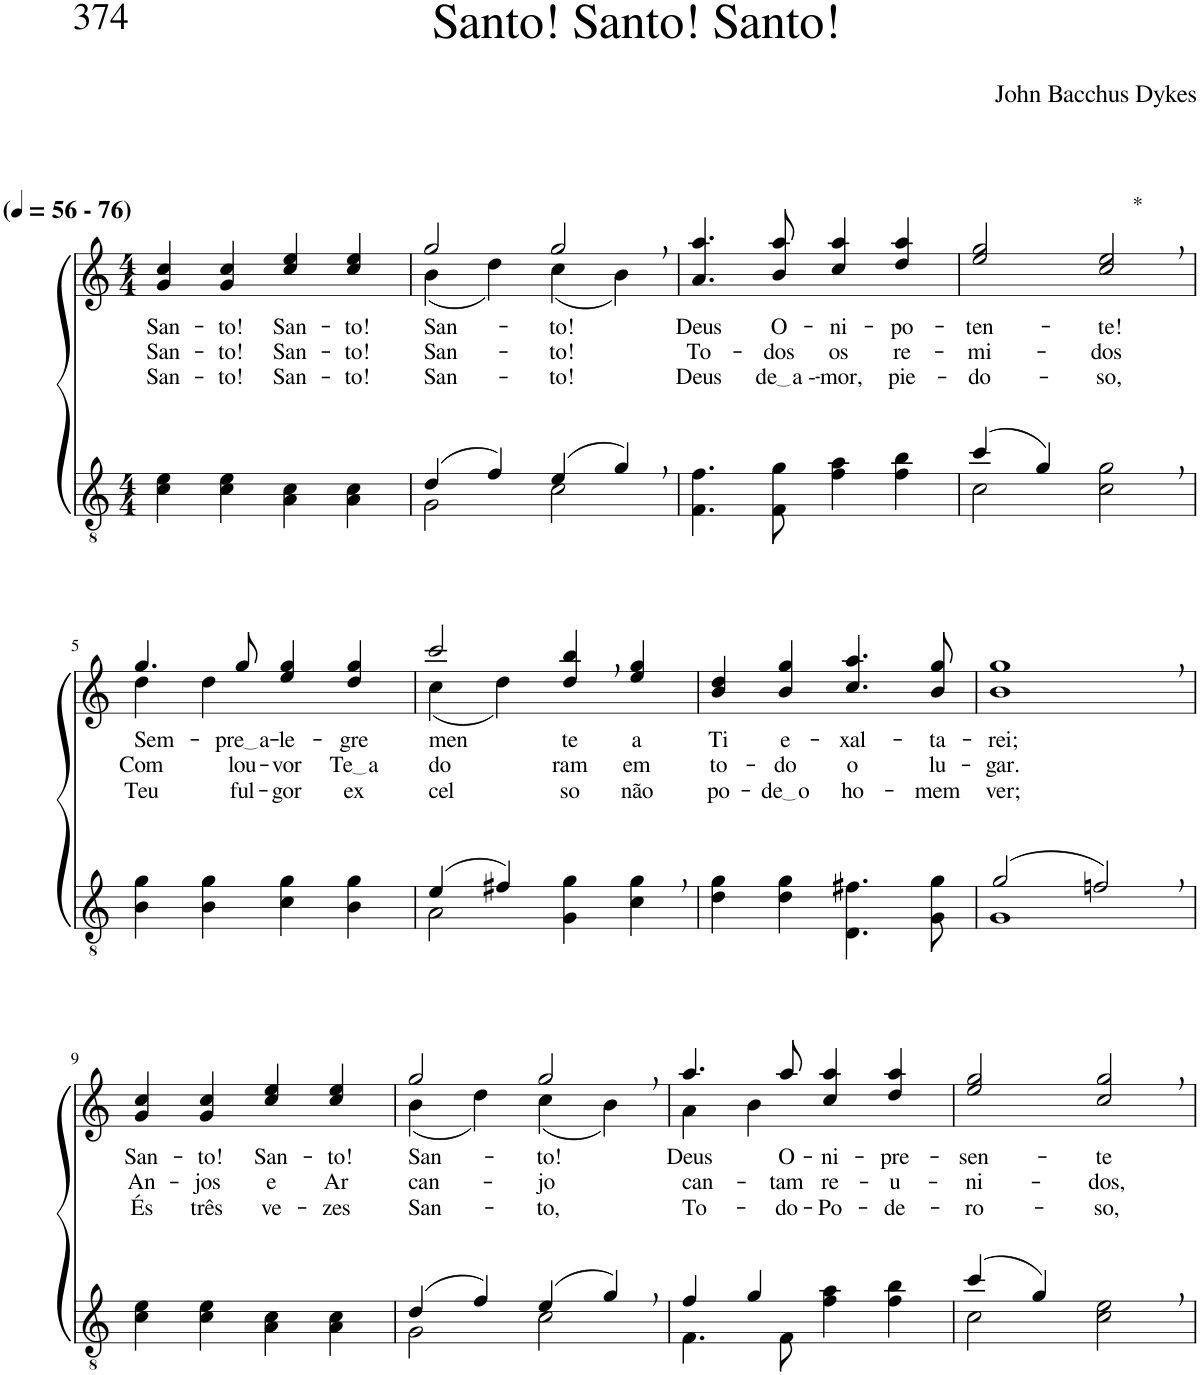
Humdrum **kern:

**kern	**kern	**text	**text	**text
*part2	*part1	*part1	*part1	*part1
*staff2	*staff1	*staff1	*staff1	*staff1
*I"Parte III e IV	*I"Parte I e II	*	*	*
*clefGv2	*clefG2	*	*	*
*Trd5c9	*Trd5c9	*	*	*
*k[]	*k[]	*	*	*
*M4/4	*M4/4	*	*	*
*MM56	*MM56	*	*	*
=1	=1	=1	=1	=1
!	!LO:TX:a:B:t=(	!	!	!
!	!LO:TX:a:B:t=- 76)	!	!	!
!	!	!LO:LY:b	!LO:LY:b	!LO:LY:b
4c\ 4e\	4g/ 4cc/	San-	San-	San-
!	!	!LO:LY:b	!LO:LY:b	!LO:LY:b
4c\ 4e\	4g/ 4cc/	-to!	-to!	-to!
!	!	!LO:LY:b	!LO:LY:b	!LO:LY:b
4A\ 4c\	4cc/ 4ee/	San-	San-	San-
!	!	!LO:LY:b	!LO:LY:b	!LO:LY:b
4A\ 4c\	4cc/ 4ee/	-to!	-to!	-to!
=2	=2	=2	=2	=2
*^	*^	*	*	*
!	!	!	!	!LO:LY:b	!LO:LY:b	!LO:LY:b
(4d/	2G\	2gg/	(4b\	San-	San-	San-
4f/)	.	.	4dd\)	.	.	.
!	!	!	!	!LO:LY:b	!LO:LY:b	!LO:LY:b
(4e/	2c\	2gg,/	(4cc\	-to!	-to!	-to!
4g,/)	.	.	4b\)	.	.	.
*v	*v	*	*	*	*	*
=3	=3	=3	=3	=3	=3
!	!	!	!LO:LY:b	!LO:LY:b	!LO:LY:b
*	*v	*v	*	*	*
4.F\ 4.f\	4.a/ 4.aa/	Deus	To-	Deus
!	!	!LO:LY:b	!LO:LY:b	!LO:LY:b
8F\ 8g\	8b/ 8aa/	O-	-dos	de a -
!	!	!LO:LY:b	!LO:LY:b	!LO:LY:b
4f\ 4a\	4cc/ 4aa/	-ni-	os	-mor,
!	!	!LO:LY:b	!LO:LY:b	!LO:LY:b
4f\ 4b\	4dd/ 4aa/	-po-	re-	pie-
=4	=4	=4	=4	=4
*^	*	*	*	*
!	!	!	!LO:LY:b	!LO:LY:b	!LO:LY:b
(4cc/	2c\	2ee/ 2gg/	-ten-	-mi-	-do-
4g/)	.	.	.	.	.
!	!	!LO:TX:a:t=*	!	!	!
!	!	!	!LO:LY:b	!LO:LY:b	!LO:LY:b
2ryy	2c\ 2g\	2cc/, 2ee/,	-te!	-dos	-so,
!!LO:LB:g=z
=5	=5	=5	=5	=5	=5
*	*	*^	*	*	*
!	!	!	!	!LO:LY:b	!LO:LY:b	!LO:LY:b
*v	*v	*	*	*	*	*
4B\ 4g\	4.gg/	4dd\	Sem-	Com	Teu
4B\ 4g\	.	4dd\	.	.	.
!	!	!	!LO:LY:b	!LO:LY:b	!LO:LY:b
.	8gg/	.	pre a	lou-	ful-
!	!	!	!LO:LY:b	!LO:LY:b	!LO:LY:b
4c\ 4g\	4ee/ 4gg/	2ryy	-le-	-vor	-gor
!	!	!	!LO:LY:b	!LO:LY:b	!LO:LY:b
4B\ 4g\	4dd/ 4gg/	.	-gre-	Te a	ex-
=6	=6	=6	=6	=6	=6
*^	*	*	*	*	*
!	!	!	!	!LO:LY:b	!LO:LY:b	!LO:LY:b
(4e/	2A\	2ccc/	(4cc\	-men-	do-	-cel-
4f#X/)	.	.	4dd\)	.	.	.
!	!	!	!	!LO:LY:b	!LO:LY:b	!LO:LY:b
2ryy	4G\ 4g\	4dd/, 4bb/,	2ryy	-te	-ram	-so
!	!	!	!	!LO:LY:b	!LO:LY:b	!LO:LY:b
.	4c\ 4g\	4ee/ 4gg/	.	a	em	não
*	*	*v	*v	*	*	*
=7	=7	=7	=7	=7	=7
!	!	!	!LO:LY:b	!LO:LY:b	!LO:LY:b
*v	*v	*	*	*	*
4d\ 4g\	4b/ 4dd/	Ti	to-	po-
!	!	!LO:LY:b	!LO:LY:b	!LO:LY:b
4d\ 4g\	4b/ 4gg/	e-	-do	de o
!	!	!LO:LY:b	!LO:LY:b	!LO:LY:b
4.D\ 4.f#X\	4.cc/ 4.aa/	-xal-	o	ho-
!	!	!LO:LY:b	!LO:LY:b	!LO:LY:b
8G\ 8g\	8b/ 8gg/	-ta-	lu-	-mem
=8	=8	=8	=8	=8
*^	*	*	*	*
!	!	!	!LO:LY:b	!LO:LY:b	!LO:LY:b
(2g/	1G	1b, 1gg,	-rei;	-gar.	ver;
2fn,/)	.	.	.	.	.
*v	*v	*	*	*	*
!!LO:LB:g=z
=9	=9	=9	=9	=9
!	!	!LO:LY:b	!LO:LY:b	!LO:LY:b
4c\ 4e\	4g/ 4cc/	San-	An-	És
!	!	!LO:LY:b	!LO:LY:b	!LO:LY:b
4c\ 4e\	4g/ 4cc/	-to!	-jos	três
!	!	!LO:LY:b	!LO:LY:b	!LO:LY:b
4A\ 4c\	4cc/ 4ee/	San-	e	ve-
!	!	!LO:LY:b	!LO:LY:b	!LO:LY:b
4A\ 4c\	4cc/ 4ee/	-to!	Ar-	-zes
=10	=10	=10	=10	=10
*^	*^	*	*	*
!	!	!	!	!LO:LY:b	!LO:LY:b	!LO:LY:b
(4d/	2G\	2gg/	(4b\	San-	-can-	San-
4f/)	.	.	4dd\)	.	.	.
!	!	!	!	!LO:LY:b	!LO:LY:b	!LO:LY:b
(4e/	2c\	2gg,/	(4cc\	-to!	-jo	-to,
4g,/)	.	.	4b\)	.	.	.
=11	=11	=11	=11	=11	=11	=11
!	!	!	!	!LO:LY:b	!LO:LY:b	!LO:LY:b
4f/	4.F\	4.aa/	4a\	Deus	can-	To-
4g/	.	.	4b\	.	.	.
!	!	!	!	!LO:LY:b	!LO:LY:b	!LO:LY:b
.	8F\	8aa/	.	O-	-tam	-do-
!	!	!	!	!LO:LY:b	!LO:LY:b	!LO:LY:b
2ryy	4f\ 4a\	4cc/ 4aa/	2ryy	-ni-	re-	-Po-
!	!	!	!	!LO:LY:b	!LO:LY:b	!LO:LY:b
.	4f\ 4b\	4dd/ 4aa/	.	-pre-	-u-	-de-
*	*	*v	*v	*	*	*
=12	=12	=12	=12	=12	=12
!	!	!	!LO:LY:b	!LO:LY:b	!LO:LY:b
(4cc/	2c\	2ee/ 2gg/	-sen-	-ni-	-ro-
4g/)	.	.	.	.	.
!	!	!	!LO:LY:b	!LO:LY:b	!LO:LY:b
2ryy	2c\ 2e\	2cc/, 2gg/,	-te	-dos,	-so,
*v	*v	*	*	*	*
=	=	=	=	=
*-	*-	*-	*-	*-
